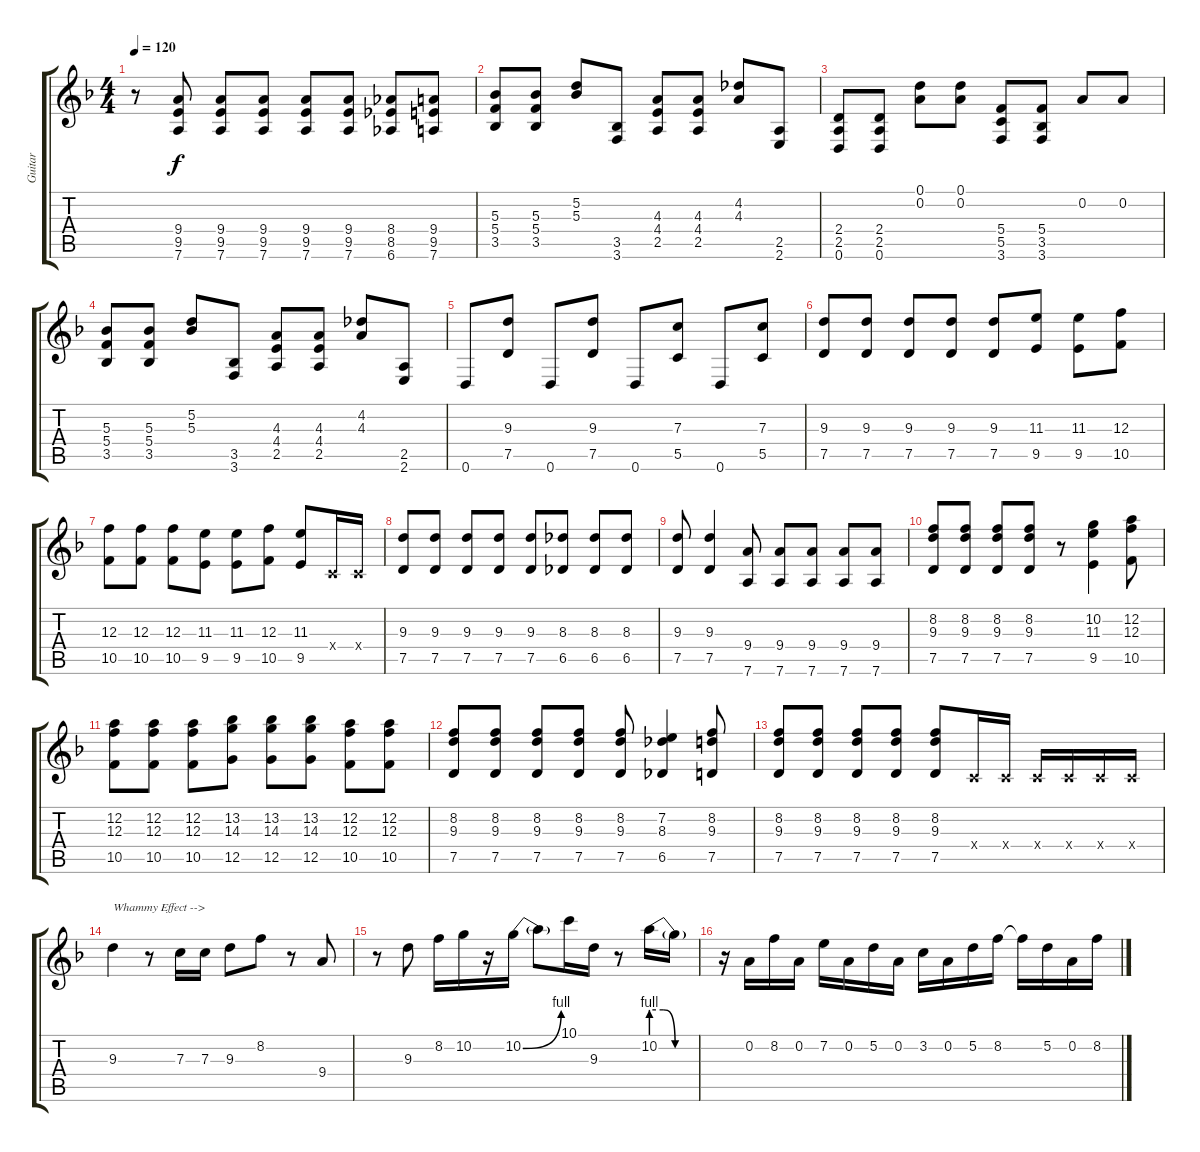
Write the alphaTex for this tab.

\track ("Guitar" "Guitar") {instrument electricguitarclean}
\staff {score tabs}
\tuning (D4 A3 F3 C3 G2 D2) {hide}
\ts (4 4)
\tempo 120
\clef g2
\ks f
r.8{dy f} (9.4 9.5 7.6).8 (9.4 9.5 7.6).8 (9.4 9.5 7.6).8 (9.4 9.5 7.6).8 (9.4 9.5 7.6).8 (8.4 8.5 6.6).8 (9.4 9.5 7.6).8 |
(5.3 5.4 3.5).8 (5.3 5.4 3.5).8 (5.2 5.3).8 (3.5 3.6).8 (4.3 4.4 2.5).8 (4.3 4.4 2.5).8 (4.2 4.3).8 (2.5 2.6).8 |
(2.4 2.5 0.6).8 (2.4 2.5 0.6).8 (0.1 0.2).8 (0.1 0.2).8 (5.4 5.5 3.6).8 (5.4 3.5 3.6).8 0.2.8 0.2.8 |
(5.3 5.4 3.5).8 (5.3 5.4 3.5).8 (5.2 5.3).8 (3.5 3.6).8 (4.3 4.4 2.5).8 (4.3 4.4 2.5).8 (4.2 4.3).8 (2.5 2.6).8 |
0.6.8 (9.3 7.5).8 0.6.8 (9.3 7.5).8 0.6.8 (7.3 5.5).8 0.6.8 (7.3 5.5).8 |
(9.3 7.5).8 (9.3 7.5).8 (9.3 7.5).8 (9.3 7.5).8 (9.3 7.5).8 (11.3 9.5).8 (11.3 9.5).8 (12.3 10.5).8 |
(12.3 10.5).8 (12.3 10.5).8 (12.3 10.5).8 (11.3 9.5).8 (11.3 9.5).8 (12.3 10.5).8 (11.3 9.5).8 0.4{x}.16 0.4{x}.16 |
(9.3 7.5).8 (9.3 7.5).8 (9.3 7.5).8 (9.3 7.5).8 (9.3 7.5).8 (8.3 6.5).8 (8.3 6.5).8 (8.3 6.5).8 |
(9.3 7.5).8 (9.3 7.5).4 (9.4 7.6).8 (9.4 7.6).8 (9.4 7.6).8 (9.4 7.6).8 (9.4 7.6).8 |
(8.2 9.3 7.5).8 (8.2 9.3 7.5).8 (8.2 9.3 7.5).8 (8.2 9.3 7.5).8 r.8 (10.2 11.3 9.5).4 (12.2 12.3 10.5).8 |
(12.2 12.3 10.5).8 (12.2 12.3 10.5).8 (12.2 12.3 10.5).8 (13.2 14.3 12.5).8 (13.2 14.3 12.5).8 (13.2 14.3 12.5).8 (12.2 12.3 10.5).8 (12.2 12.3 10.5).8 |
(8.2 9.3 7.5).8 (8.2 9.3 7.5).8 (8.2 9.3 7.5).8 (8.2 9.3 7.5).8 (8.2 9.3 7.5).8 (7.2 8.3 6.5).4 (8.2 9.3 7.5).8 |
(8.2 9.3 7.5).8 (8.2 9.3 7.5).8 (8.2 9.3 7.5).8 (8.2 9.3 7.5).8 (8.2 9.3 7.5).8 0.4{x}.16 0.4{x}.16 0.4{x}.16 0.4{x}.16 0.4{x}.16 0.4{x}.16 |
9.3.4{txt "Whammy Effect -->"} r.8 7.3.16 7.3.16 9.3.8 8.2.8 r.8 9.4.8 |
r.8 9.3.8 8.2.16 10.2.16 r.16 10.2{be (bend 0 0 60 4)}.16 10.2{t}.8 10.1.16 9.3.16 r.8 10.2{be (custom 0 4 15 4 30 0 60 0)}.16 10.2{t}.16 |
r.16 0.2.16 8.2.16 0.2.16 7.2.16 0.2.16 5.2.16 0.2.16 3.2.16 0.2.16 5.2.16 8.2.16 8.2{t}.16 5.2.16 0.2.16 8.2.16
